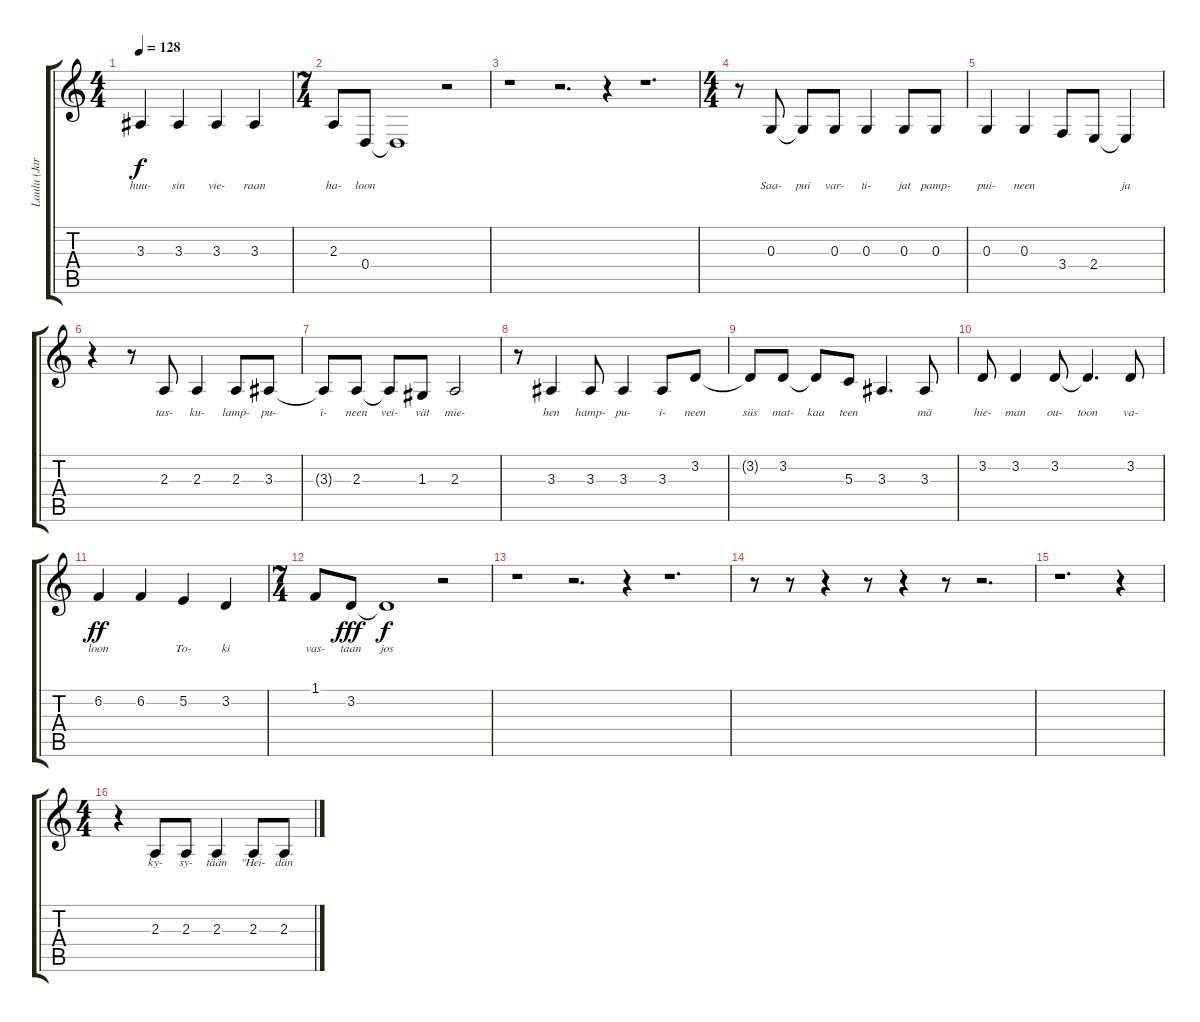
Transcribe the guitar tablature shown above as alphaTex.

\track ("Laulu (Jari Yliaho)" "Laulu (Jar") {instrument altosax}
\staff {score tabs}
\tuning (E4 B3 G3 D3 A2 E2) {hide}
\ts (4 4)
\tempo 128
\clef g2
\ks c
3.3.4{lyrics (0 "huu-") lyrics (1 "") lyrics (2 "") lyrics (3 "") lyrics (4 "") dy f} 3.3.4{lyrics (0 "sin") lyrics (1 "") lyrics (2 "") lyrics (3 "") lyrics (4 "")} 3.3.4{lyrics (0 "vie-") lyrics (1 "") lyrics (2 "") lyrics (3 "") lyrics (4 "")} 3.3.4{lyrics (0 "raan") lyrics (1 "") lyrics (2 "") lyrics (3 "") lyrics (4 "")} |
\ts (7 4)
2.3.8{lyrics (0 "ha-") lyrics (1 "") lyrics (2 "") lyrics (3 "") lyrics (4 "")} 0.4.8{lyrics (0 "loon") lyrics (1 "") lyrics (2 "") lyrics (3 "") lyrics (4 "")} 0.4{t}.1{lyrics (0 "") lyrics (1 "") lyrics (2 "") lyrics (3 "") lyrics (4 "")} r.2 |
r.1 r.2{d} r.4 r.1{d} |
\ts (4 4)
r.8 0.3.8{lyrics (0 "Saa-") lyrics (1 "") lyrics (2 "") lyrics (3 "") lyrics (4 "")} 0.3{t}.8{lyrics (0 "pui") lyrics (1 "") lyrics (2 "") lyrics (3 "") lyrics (4 "")} 0.3.8{lyrics (0 "var-") lyrics (1 "") lyrics (2 "") lyrics (3 "") lyrics (4 "")} 0.3.4{lyrics (0 "ti-") lyrics (1 "") lyrics (2 "") lyrics (3 "") lyrics (4 "")} 0.3.8{lyrics (0 "jat") lyrics (1 "") lyrics (2 "") lyrics (3 "") lyrics (4 "")} 0.3.8{lyrics (0 "pamp-") lyrics (1 "") lyrics (2 "") lyrics (3 "") lyrics (4 "")} |
0.3.4{lyrics (0 "pui-") lyrics (1 "") lyrics (2 "") lyrics (3 "") lyrics (4 "")} 0.3.4{lyrics (0 "neen") lyrics (1 "") lyrics (2 "") lyrics (3 "") lyrics (4 "")} 3.4.8{lyrics (0 "") lyrics (1 "") lyrics (2 "") lyrics (3 "") lyrics (4 "")} 2.4.8{lyrics (0 "") lyrics (1 "") lyrics (2 "") lyrics (3 "") lyrics (4 "")} 2.4{t}.4{lyrics (0 "ja") lyrics (1 "") lyrics (2 "") lyrics (3 "") lyrics (4 "")} |
r.4 r.8 2.3.8{lyrics (0 "tas-") lyrics (1 "") lyrics (2 "") lyrics (3 "") lyrics (4 "")} 2.3.4{lyrics (0 "ku-") lyrics (1 "") lyrics (2 "") lyrics (3 "") lyrics (4 "")} 2.3.8{lyrics (0 "lamp-") lyrics (1 "") lyrics (2 "") lyrics (3 "") lyrics (4 "")} 3.3.8{lyrics (0 "pu-") lyrics (1 "") lyrics (2 "") lyrics (3 "") lyrics (4 "")} |
3.3{t}.8{lyrics (0 "i-") lyrics (1 "") lyrics (2 "") lyrics (3 "") lyrics (4 "")} 2.3.8{lyrics (0 "neen") lyrics (1 "") lyrics (2 "") lyrics (3 "") lyrics (4 "")} 2.3{t}.8{lyrics (0 "vei-") lyrics (1 "") lyrics (2 "") lyrics (3 "") lyrics (4 "")} 1.3.8{lyrics (0 "vät") lyrics (1 "") lyrics (2 "") lyrics (3 "") lyrics (4 "")} 2.3.2{lyrics (0 "mie-") lyrics (1 "") lyrics (2 "") lyrics (3 "") lyrics (4 "")} |
r.8 3.3.4{lyrics (0 "hen") lyrics (1 "") lyrics (2 "") lyrics (3 "") lyrics (4 "")} 3.3.8{lyrics (0 "hamp-") lyrics (1 "") lyrics (2 "") lyrics (3 "") lyrics (4 "")} 3.3.4{lyrics (0 "pu-") lyrics (1 "") lyrics (2 "") lyrics (3 "") lyrics (4 "")} 3.3.8{lyrics (0 "i-") lyrics (1 "") lyrics (2 "") lyrics (3 "") lyrics (4 "")} 3.2.8{lyrics (0 "neen") lyrics (1 "") lyrics (2 "") lyrics (3 "") lyrics (4 "")} |
3.2{t}.8{lyrics (0 "siis") lyrics (1 "") lyrics (2 "") lyrics (3 "") lyrics (4 "")} 3.2.8{lyrics (0 "mat-") lyrics (1 "") lyrics (2 "") lyrics (3 "") lyrics (4 "")} 3.2{t}.8{lyrics (0 "kaa") lyrics (1 "") lyrics (2 "") lyrics (3 "") lyrics (4 "")} 5.3.8{lyrics (0 "teen") lyrics (1 "") lyrics (2 "") lyrics (3 "") lyrics (4 "")} 3.3.4{d lyrics (0 "") lyrics (1 "") lyrics (2 "") lyrics (3 "") lyrics (4 "")} 3.3.8{lyrics (0 "mä") lyrics (1 "") lyrics (2 "") lyrics (3 "") lyrics (4 "")} |
3.2.8{lyrics (0 "hie-") lyrics (1 "") lyrics (2 "") lyrics (3 "") lyrics (4 "")} 3.2.4{lyrics (0 "man") lyrics (1 "") lyrics (2 "") lyrics (3 "") lyrics (4 "")} 3.2.8{lyrics (0 "ou-") lyrics (1 "") lyrics (2 "") lyrics (3 "") lyrics (4 "")} 3.2{t}.4{d lyrics (0 "toon") lyrics (1 "") lyrics (2 "") lyrics (3 "") lyrics (4 "")} 3.2.8{lyrics (0 "va-") lyrics (1 "") lyrics (2 "") lyrics (3 "") lyrics (4 "")} |
6.2.4{lyrics (0 "loon") lyrics (1 "") lyrics (2 "") lyrics (3 "") lyrics (4 "") dy ff} 6.2.4{lyrics (0 "") lyrics (1 "") lyrics (2 "") lyrics (3 "") lyrics (4 "")} 5.2.4{lyrics (0 "To-") lyrics (1 "") lyrics (2 "") lyrics (3 "") lyrics (4 "")} 3.2.4{lyrics (0 "ki") lyrics (1 "") lyrics (2 "") lyrics (3 "") lyrics (4 "")} |
\ts (7 4)
1.1.8{lyrics (0 "vas-") lyrics (1 "") lyrics (2 "") lyrics (3 "") lyrics (4 "")} 3.2.8{lyrics (0 "taan") lyrics (1 "") lyrics (2 "") lyrics (3 "") lyrics (4 "") dy fff} 3.2{t}.1{lyrics (0 "jos") lyrics (1 "") lyrics (2 "") lyrics (3 "") lyrics (4 "") dy f} r.2 |
r.1 r.2{d} r.4 r.1{d} |
r.8 r.8 r.4 r.8 r.4 r.8 r.2{d} |
r.1{d} r.4 |
\ts (4 4)
r.4 2.3.8{lyrics (0 "ky-") lyrics (1 "") lyrics (2 "") lyrics (3 "") lyrics (4 "")} 2.3.8{lyrics (0 "sy-") lyrics (1 "") lyrics (2 "") lyrics (3 "") lyrics (4 "")} 2.3.4{lyrics (0 "tään") lyrics (1 "") lyrics (2 "") lyrics (3 "") lyrics (4 "")} 2.3.8{lyrics (0 "\"Hei-") lyrics (1 "") lyrics (2 "") lyrics (3 "") lyrics (4 "")} 2.3.8{lyrics (0 "dän") lyrics (1 "") lyrics (2 "") lyrics (3 "") lyrics (4 "")}
